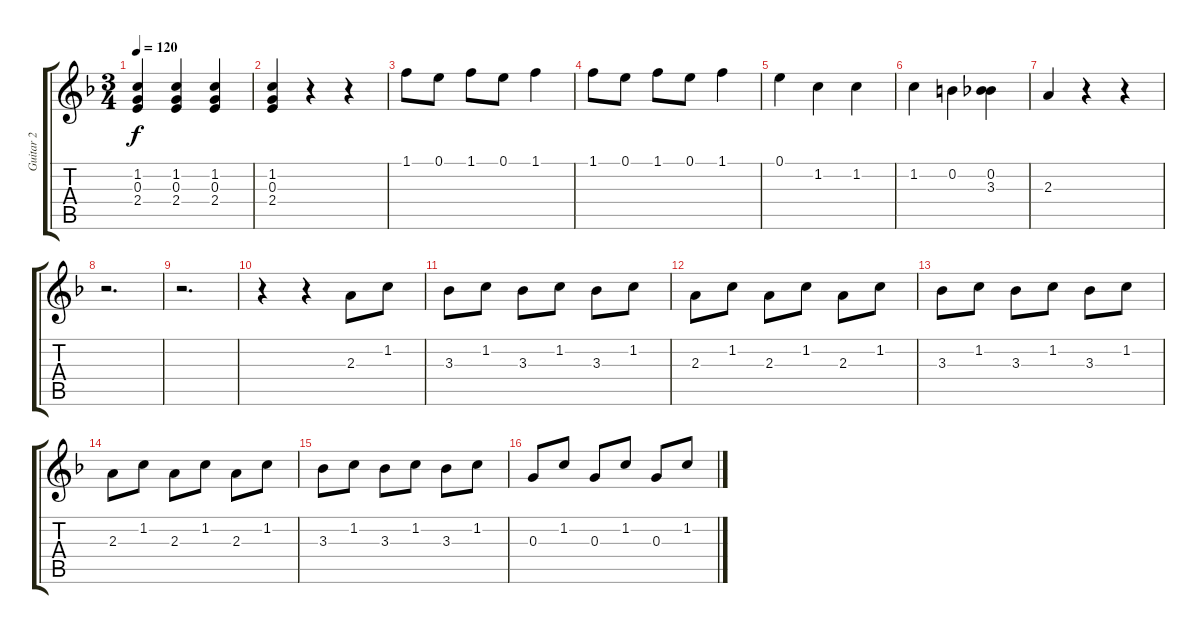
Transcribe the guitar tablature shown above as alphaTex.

\track ("Guitar 2" "Guitar 2") {instrument acousticguitarnylon}
\staff {score tabs}
\tuning (E4 B3 G3 D3 A2 E2) {hide}
\ts (3 4)
\tempo 120
\clef g2
\ks f
(1.2 0.3 2.4).4{dy f} (1.2 0.3 2.4).4 (1.2 0.3 2.4).4 |
(1.2 0.3 2.4).4 r.4 r.4 |
1.1.8 0.1.8 1.1.8 0.1.8 1.1.4 |
1.1.8 0.1.8 1.1.8 0.1.8 1.1.4 |
0.1.4 1.2.4 1.2.4 |
1.2.4 0.2.4 (0.2 3.3).4 |
2.3.4 r.4 r.4 |
r.2{d} |
r.2{d} |
r.4 r.4 2.3.8 1.2.8 |
3.3.8 1.2.8 3.3.8 1.2.8 3.3.8 1.2.8 |
2.3.8 1.2.8 2.3.8 1.2.8 2.3.8 1.2.8 |
3.3.8 1.2.8 3.3.8 1.2.8 3.3.8 1.2.8 |
2.3.8 1.2.8 2.3.8 1.2.8 2.3.8 1.2.8 |
3.3.8 1.2.8 3.3.8 1.2.8 3.3.8 1.2.8 |
0.3.8 1.2.8 0.3.8 1.2.8 0.3.8 1.2.8
